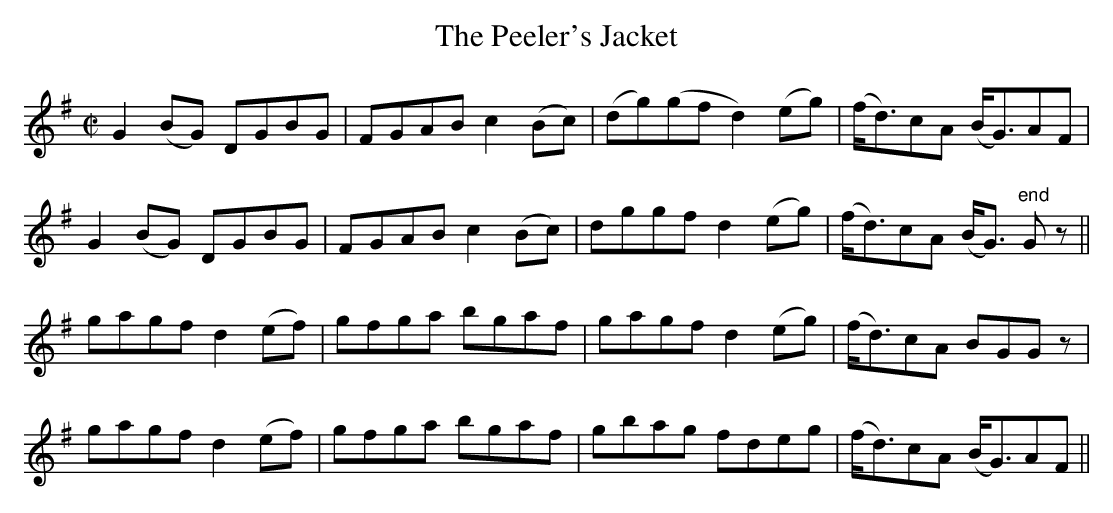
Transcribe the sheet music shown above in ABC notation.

X:1
T: The Peeler's Jacket
M: C|
L: 1/8
K: G
G2(BG) DGBG|FGABc2(Bc)|(dg)(gfd2)(eg)|(f<d)cA (B<G)AF|
G2(BG) DGBG|FGABc2(Bc)|dggfd2(eg)|(f<d)cA (B<G) "end"Gz||
gagfd2(ef)|gfga bgaf|gagfd2(eg)|(f<d)cA BGGz|
gagfd2(ef)|gfga bgaf|gbag fdeg|(f<d)cA (B<G)AF||
